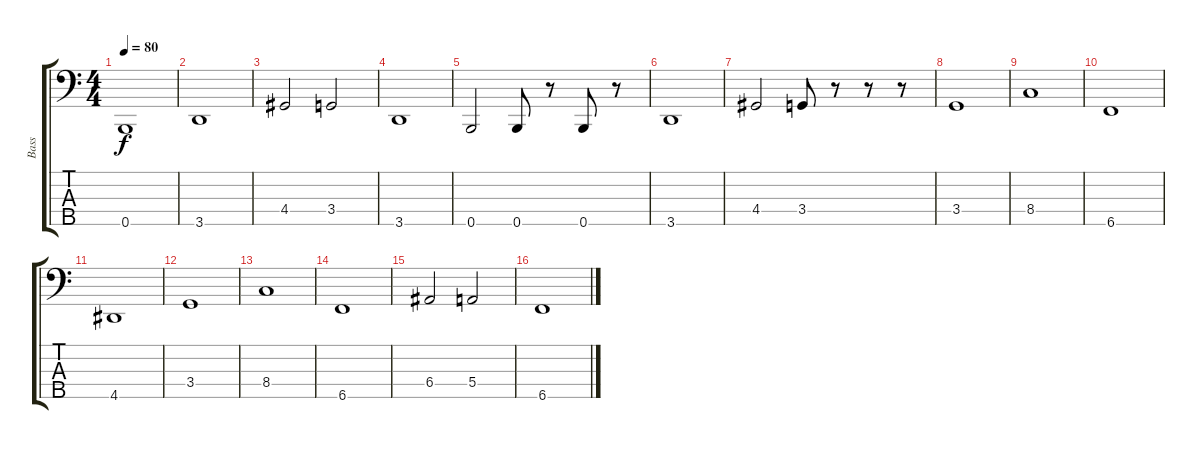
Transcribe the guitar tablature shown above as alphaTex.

\track ("Bass" "Bass") {instrument electricbasspick}
\staff {score tabs}
\tuning (G2 D2 A1 E1 B0) {hide}
\ts (4 4)
\tempo 80
\clef f4
\ks c
0.5.1{dy f} |
3.5.1 |
4.4.2 3.4.2 |
3.5.1 |
0.5.2 0.5.8 r.8 0.5.8 r.8 |
3.5.1 |
4.4.2 3.4.8 r.8 r.8 r.8 |
3.4.1 |
8.4.1 |
6.5.1 |
4.5.1 |
3.4.1 |
8.4.1 |
6.5.1 |
6.4.2 5.4.2 |
6.5.1
